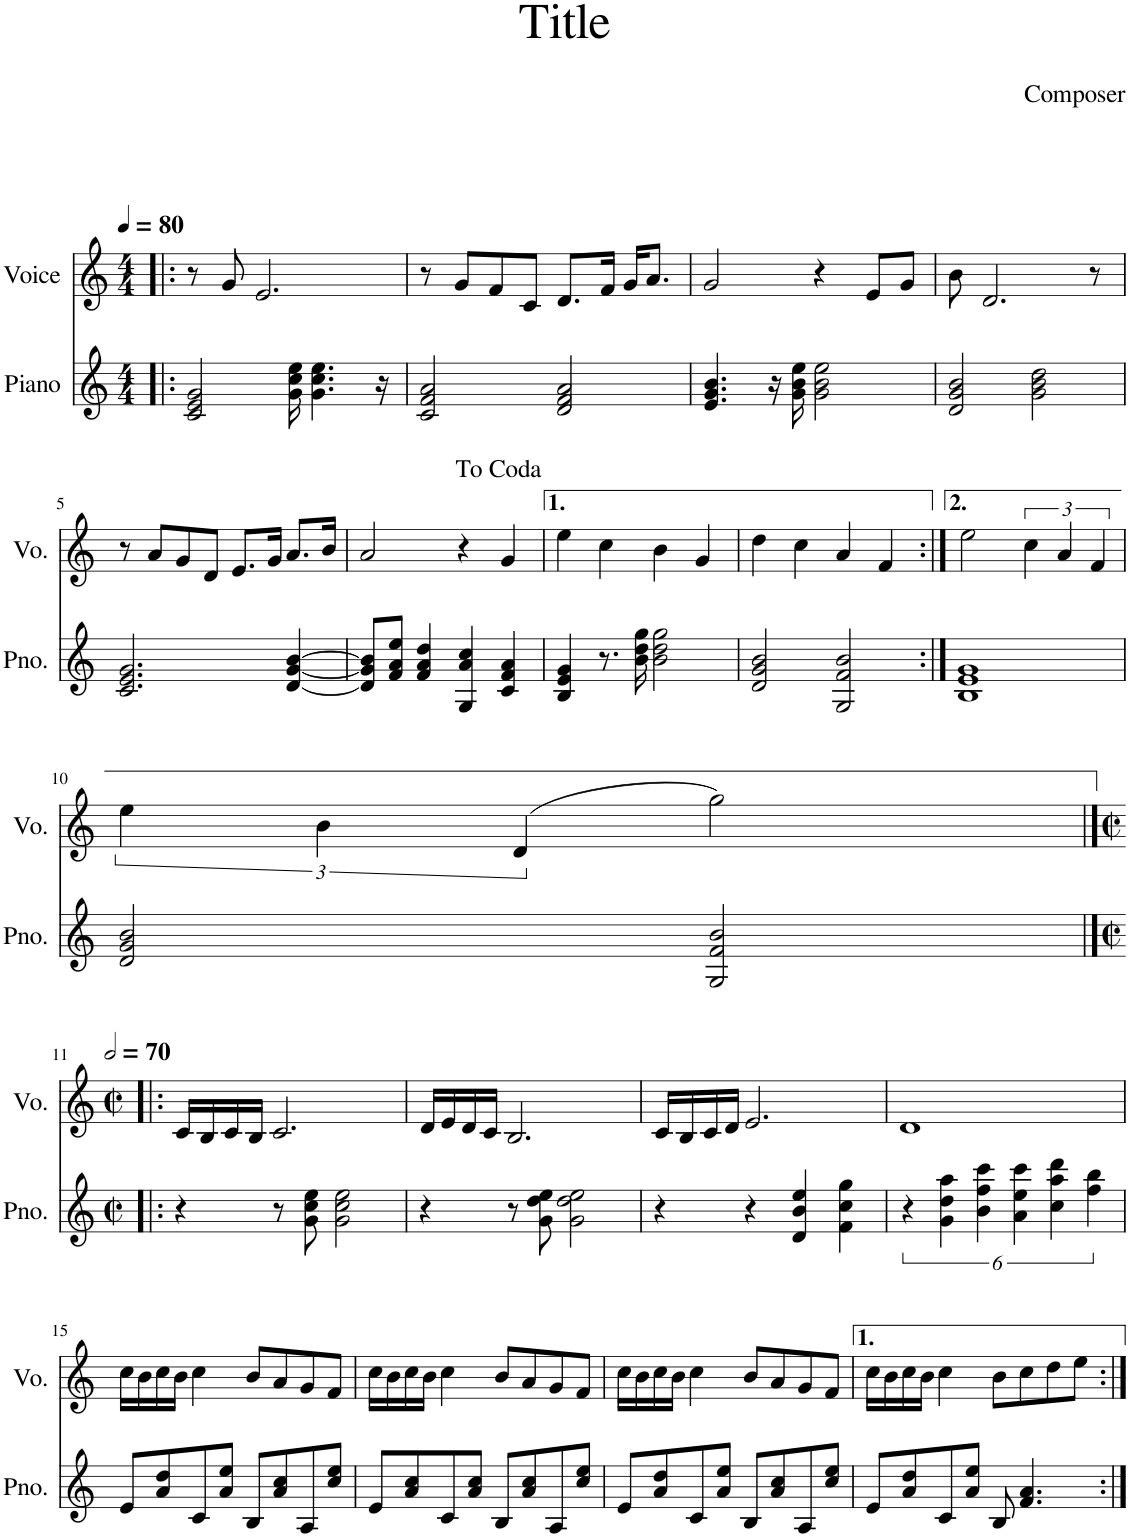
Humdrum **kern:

**kern	**kern
*part2	*part1
*staff2	*staff1
*I"Piano	*I"Voice
*I'Pno.	*I'Vo.
*clefG2	*clefG2
*	*Trd1c2
*k[]	*k[]
*M4/4	*M4/4
*MM80	*MM80
=1!|:	=1!|:
2c/ 2e/ 2g/	8r
.	8g/
.	2.e/
16g\ 16cc\ 16ee\	.
4.g\ 4.cc\ 4.ee\	.
16r	.
=2	=2
2c/ 2f/ 2a/	8r
.	8g/L
.	8f/
.	8c/J
2d/ 2f/ 2a/	8.d/L
.	16f/Jk
.	16g/KL
.	8.a/J
=3	=3
4.e/ 4.g/ 4.b/	2g/
16r	.
16g\ 16b\ 16ee\	.
2g\ 2b\ 2ee\	4r
.	8e/L
.	8g/J
=4	=4
2d/ 2g/ 2b/	8b\
.	2.d/
2g\ 2b\ 2dd\	.
.	8r
!!LO:LB:g=z
=5	=5
2.c/ 2.e/ 2.g/	8r
.	8a/L
.	8g/
.	8d/J
.	8.e/L
.	16g/Jk
[4d/ [4g/ [4b/	8.a/L
.	16b/Jk
=6	=6
8d/] 8g/] 8b/]L	2a/
8f/ 8a/ 8ee/J	.
4f/ 4a/ 4dd/	.
4G/ 4a/ 4cc/	4r
4c/ 4f/ 4a/	4g/
=7	=7
4B/ 4e/ 4g/	4ee\
8.r	4cc\
16b\ 16dd\ 16gg\	.
2b\ 2dd\ 2gg\	4b\
.	4g/
=8	=8
2d/ 2g/ 2b/	4dd\
.	4cc\
2G/ 2f/ 2b/	4a/
.	4f/
=9:|!	=9:|!
1B 1e 1g	2ee\
.	6cc\
.	6a/
.	6f/
!!LO:LB:g=z
=10	=10
2d/ 2g/ 2b/	6ee\
.	6b\
.	(6d/
2G/ 2f/ 2b/	2gg\)
!!LO:LB:g=z
=11|!:	=11|!:
*M2/2	*M2/2
*met(c|)	*met(c|)
*	*MM140
4r	16c/LL
.	16B/
.	16c/
.	16B/JJ
8r	2.c/
8g\ 8cc\ 8ee\	.
2g\ 2cc\ 2ee\	.
=12	=12
4r	16d/LL
.	16e/
.	16d/
.	16c/JJ
8r	2.B/
8g\ 8dd\ 8ee\	.
2g\ 2dd\ 2ee\	.
=13	=13
4r	16c/LL
.	16B/
.	16c/
.	16d/JJ
4r	2.e/
4d/ 4b/ 4ee/	.
4f\ 4cc\ 4gg\	.
=14	=14
6r	1d
6g\ 6dd\ 6aa\	.
6b\ 6ff\ 6ccc\	.
6a\ 6ee\ 6ccc\	.
6cc\ 6aa\ 6ddd\	.
6ff\ 6bb\	.
!!LO:LB:g=z
=15	=15
8e/L	16cc\LL
.	16b\
8a/ 8dd/	16cc\
.	16b\JJ
8c/	4cc\
8a/ 8ee/J	.
8B/L	8b/L
8a/ 8cc/	8a/
8A/	8g/
8cc/ 8ee/J	8f/J
=16	=16
8e/L	16cc\LL
.	16b\
8a/ 8cc/	16cc\
.	16b\JJ
8c/	4cc\
8a/ 8cc/J	.
8B/L	8b/L
8a/ 8cc/	8a/
8A/	8g/
8cc/ 8ee/J	8f/J
=17	=17
8e/L	16cc\LL
.	16b\
8a/ 8dd/	16cc\
.	16b\JJ
8c/	4cc\
8a/ 8ee/J	.
8B/L	8b/L
8a/ 8cc/	8a/
8A/	8g/
8cc/ 8ee/J	8f/J
=18	=18
8e/L	16cc\LL
.	16b\
8a/ 8dd/	16cc\
.	16b\JJ
8c/	4cc\
8a/ 8ee/J	.
8B/	8b\L
4.f/ 4.a/	8cc\
.	8dd\
.	8ee\J
=:|!	=:|!
*-	*-
